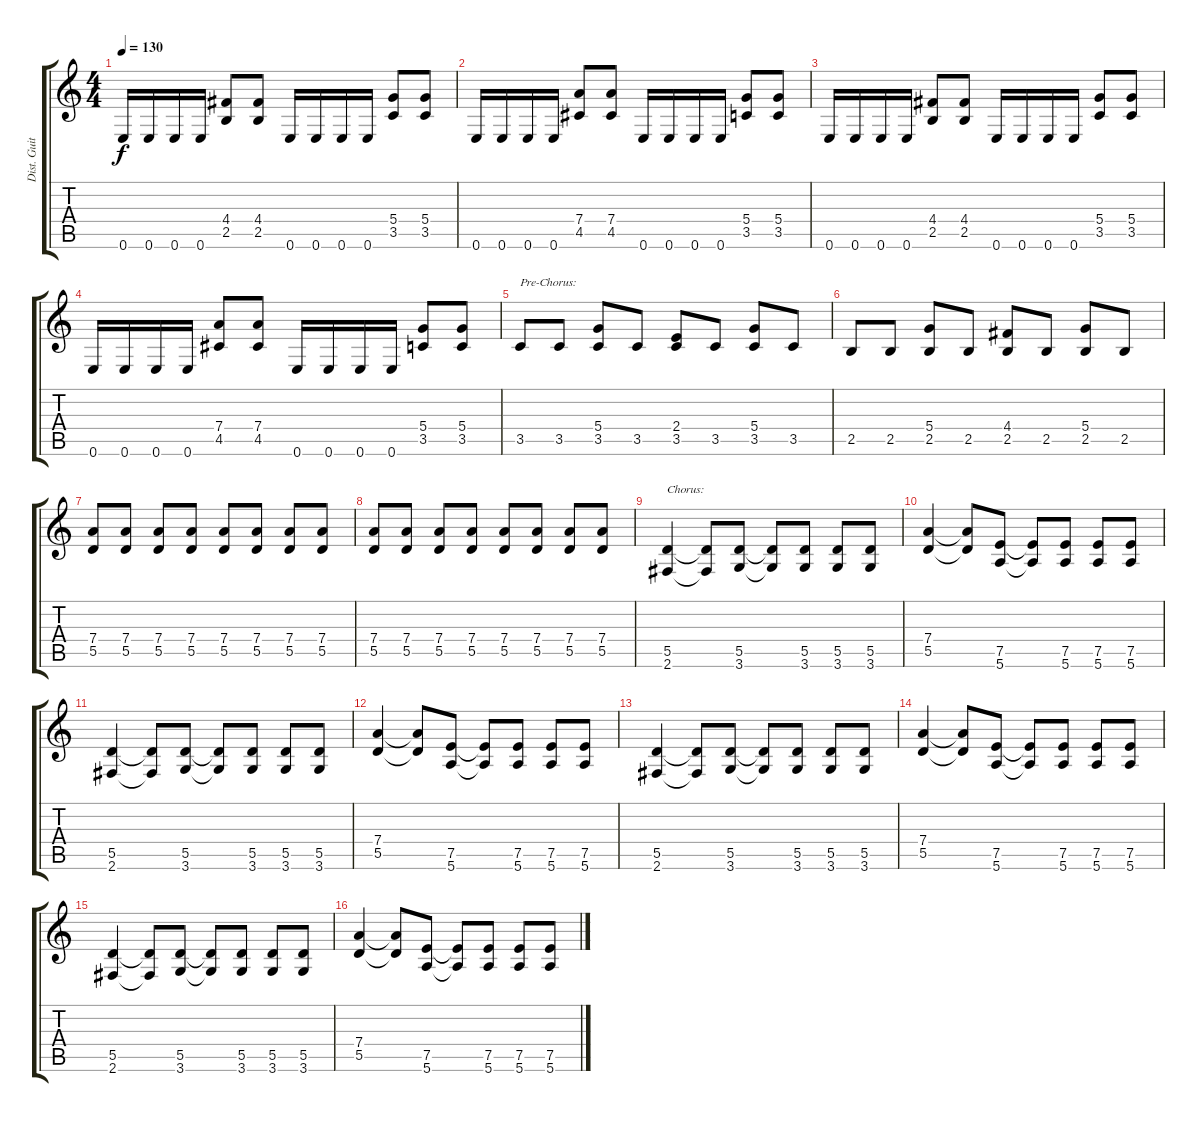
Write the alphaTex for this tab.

\track ("Dist. Guitar 1" "Dist. Guit") {instrument distortionguitar}
\staff {score tabs}
\tuning (E4 B3 G3 D3 A2 E2) {hide}
\ts (4 4)
\tempo 130
\clef g2
\ks c
0.6.16{dy f} 0.6.16 0.6.16 0.6.16 (4.4 2.5).8 (4.4 2.5).8 0.6.16 0.6.16 0.6.16 0.6.16 (5.4 3.5).8 (5.4 3.5).8 |
0.6.16 0.6.16 0.6.16 0.6.16 (7.4 4.5).8 (7.4 4.5).8 0.6.16 0.6.16 0.6.16 0.6.16 (5.4 3.5).8 (5.4 3.5).8 |
0.6.16 0.6.16 0.6.16 0.6.16 (4.4 2.5).8 (4.4 2.5).8 0.6.16 0.6.16 0.6.16 0.6.16 (5.4 3.5).8 (5.4 3.5).8 |
0.6.16 0.6.16 0.6.16 0.6.16 (7.4 4.5).8 (7.4 4.5).8 0.6.16 0.6.16 0.6.16 0.6.16 (5.4 3.5).8 (5.4 3.5).8 |
3.5.8{txt "Pre-Chorus:"} 3.5.8 (5.4 3.5).8 3.5.8 (2.4 3.5).8 3.5.8 (5.4 3.5).8 3.5.8 |
2.5.8 2.5.8 (5.4 2.5).8 2.5.8 (4.4 2.5).8 2.5.8 (5.4 2.5).8 2.5.8 |
(7.4 5.5).8 (7.4 5.5).8 (7.4 5.5).8 (7.4 5.5).8 (7.4 5.5).8 (7.4 5.5).8 (7.4 5.5).8 (7.4 5.5).8 |
(7.4 5.5).8 (7.4 5.5).8 (7.4 5.5).8 (7.4 5.5).8 (7.4 5.5).8 (7.4 5.5).8 (7.4 5.5).8 (7.4 5.5).8 |
(5.5 2.6).4{txt "Chorus:"} (5.5{t} 2.6{t}).8 (5.5 3.6).8 (5.5{t} 3.6{t}).8 (5.5 3.6).8 (5.5 3.6).8 (5.5 3.6).8 |
(7.4 5.5).4 (7.4{t} 5.5{t}).8 (7.5 5.6).8 (7.5{t} 5.6{t}).8 (7.5 5.6).8 (7.5 5.6).8 (7.5 5.6).8 |
(5.5 2.6).4 (5.5{t} 2.6{t}).8 (5.5 3.6).8 (5.5{t} 3.6{t}).8 (5.5 3.6).8 (5.5 3.6).8 (5.5 3.6).8 |
(7.4 5.5).4 (7.4{t} 5.5{t}).8 (7.5 5.6).8 (7.5{t} 5.6{t}).8 (7.5 5.6).8 (7.5 5.6).8 (7.5 5.6).8 |
(5.5 2.6).4 (5.5{t} 2.6{t}).8 (5.5 3.6).8 (5.5{t} 3.6{t}).8 (5.5 3.6).8 (5.5 3.6).8 (5.5 3.6).8 |
(7.4 5.5).4 (7.4{t} 5.5{t}).8 (7.5 5.6).8 (7.5{t} 5.6{t}).8 (7.5 5.6).8 (7.5 5.6).8 (7.5 5.6).8 |
(5.5 2.6).4 (5.5{t} 2.6{t}).8 (5.5 3.6).8 (5.5{t} 3.6{t}).8 (5.5 3.6).8 (5.5 3.6).8 (5.5 3.6).8 |
(7.4 5.5).4 (7.4{t} 5.5{t}).8 (7.5 5.6).8 (7.5{t} 5.6{t}).8 (7.5 5.6).8 (7.5 5.6).8 (7.5 5.6).8
